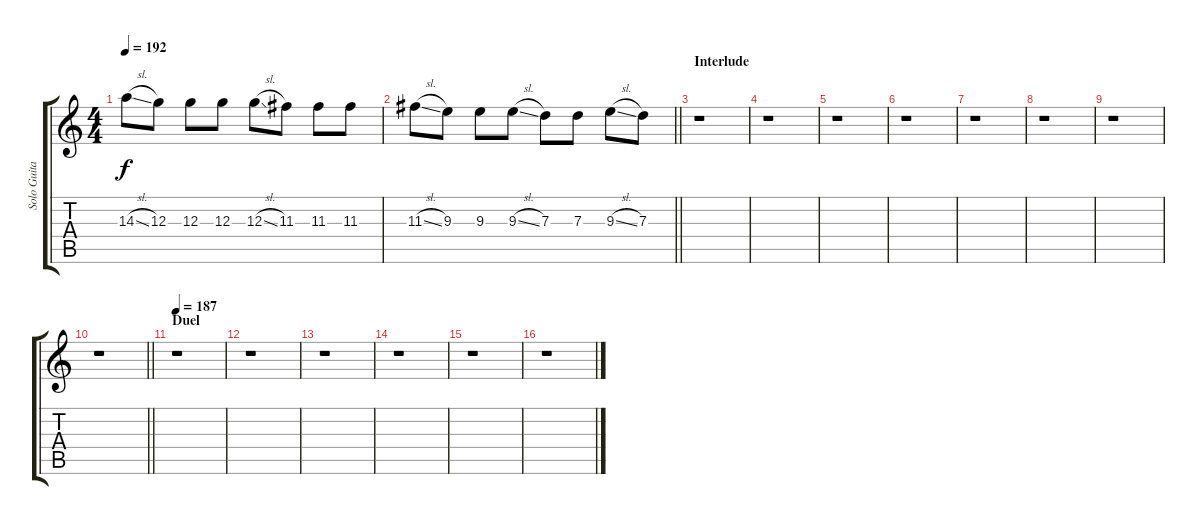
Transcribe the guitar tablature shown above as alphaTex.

\track ("Solo Guitar" "Solo Guita") {instrument overdrivenguitar}
\staff {score tabs}
\tuning (E4 B3 G3 D3 A2 E2) {hide}
\ts (4 4)
\tempo 192
\clef g2
\ks c
14.3{sl}.8{dy f} 12.3.8 12.3.8 12.3.8 12.3{sl}.8 11.3.8 11.3.8 11.3.8 |
\barLineRight lightlight
11.3{sl}.8 9.3.8 9.3.8 9.3{sl}.8 7.3.8 7.3.8 9.3{sl}.8 7.3.8 |
\section ("" "Interlude")
r.1 |
r.1 |
r.1 |
r.1 |
r.1 |
r.1 |
r.1 |
\barLineRight lightlight
r.1 |
\section ("" "Duel")
\tempo 187
r.1 |
r.1 |
r.1 |
r.1 |
r.1 |
r.1
